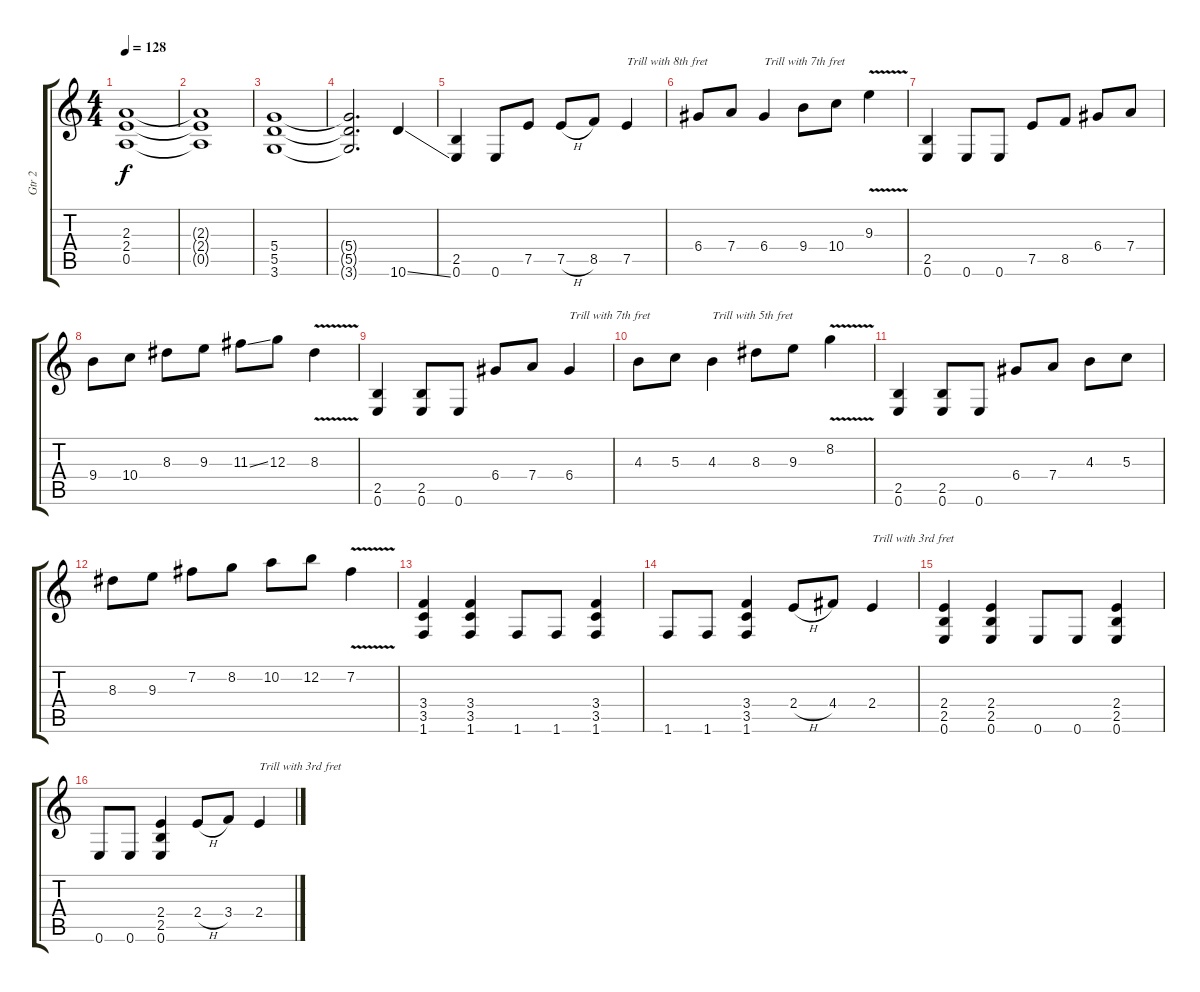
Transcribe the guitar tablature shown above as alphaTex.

\track ("Gtr 2" "Gtr 2") {instrument distortionguitar}
\staff {score tabs}
\tuning (E4 B3 G3 D3 A2 E2) {hide}
\ts (4 4)
\tempo 128
\clef g2
\ks c
(2.3 2.4 0.5).1{dy f} |
(2.3{t} 2.4{t} 0.5{t}).1 |
(5.4 5.5 3.6).1 |
(5.4{t} 5.5{t} 3.6{t}).2{d} 10.6{ss}.4 |
(2.5 0.6).4 0.6.8 7.5.8 7.5{h}.8 8.5.8 7.5.4{txt "Trill with 8th fret"} |
6.4.8 7.4.8 6.4.4{txt "Trill with 7th fret"} 9.4.8 10.4.8 9.3{v}.4 |
(2.5 0.6).4 0.6.8 0.6.8 7.5.8 8.5.8 6.4.8 7.4.8 |
9.4.8 10.4.8 8.3.8 9.3.8 11.3{ss}.8 12.3.8 8.3{v}.4 |
(2.5 0.6).4 (2.5 0.6).8 0.6.8 6.4.8 7.4.8 6.4.4{txt "Trill with 7th fret"} |
4.3.8 5.3.8 4.3.4{txt "Trill with 5th fret"} 8.3.8 9.3.8 8.2{v}.4 |
(2.5 0.6).4 (2.5 0.6).8 0.6.8 6.4.8 7.4.8 4.3.8 5.3.8 |
8.3.8 9.3.8 7.2.8 8.2.8 10.2.8 12.2.8 7.2{v}.4 |
(3.4 3.5 1.6).4 (3.4 3.5 1.6).4 1.6.8 1.6.8 (3.4 3.5 1.6).4 |
1.6.8 1.6.8 (3.4 3.5 1.6).4 2.4{h}.8 4.4.8 2.4.4{txt "Trill with 3rd fret"} |
(2.4 2.5 0.6).4 (2.4 2.5 0.6).4 0.6.8 0.6.8 (2.4 2.5 0.6).4 |
0.6.8 0.6.8 (2.4 2.5 0.6).4 2.4{h}.8 3.4.8 2.4.4{txt "Trill with 3rd fret"}
